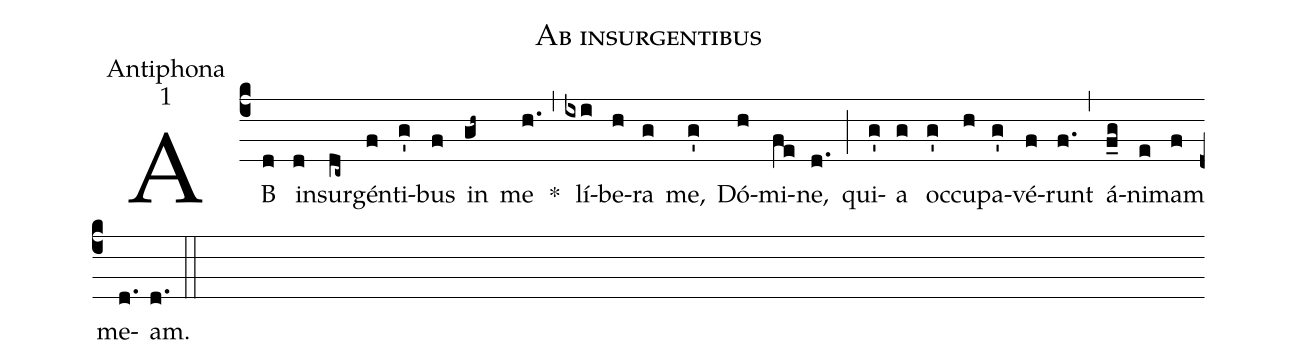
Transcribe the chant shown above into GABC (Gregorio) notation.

name:Ab insurgentibus;
office-part:Antiphona;
mode:1;
%%
(c4) AB(d) in(d)sur(dc~)gén(f)ti(g')bus(f) in(gh~) me(h.) *(,) lí(ixi)be(h)ra(g) me,(g') Dó(h)mi(fe)ne,(d.) (;) qui(g')a(g) oc(g')cu(h)pa(g')vé(f)runt(f.) (,) á(f_g)ni(e)mam(f) me(d.)am.(d.) (::)
